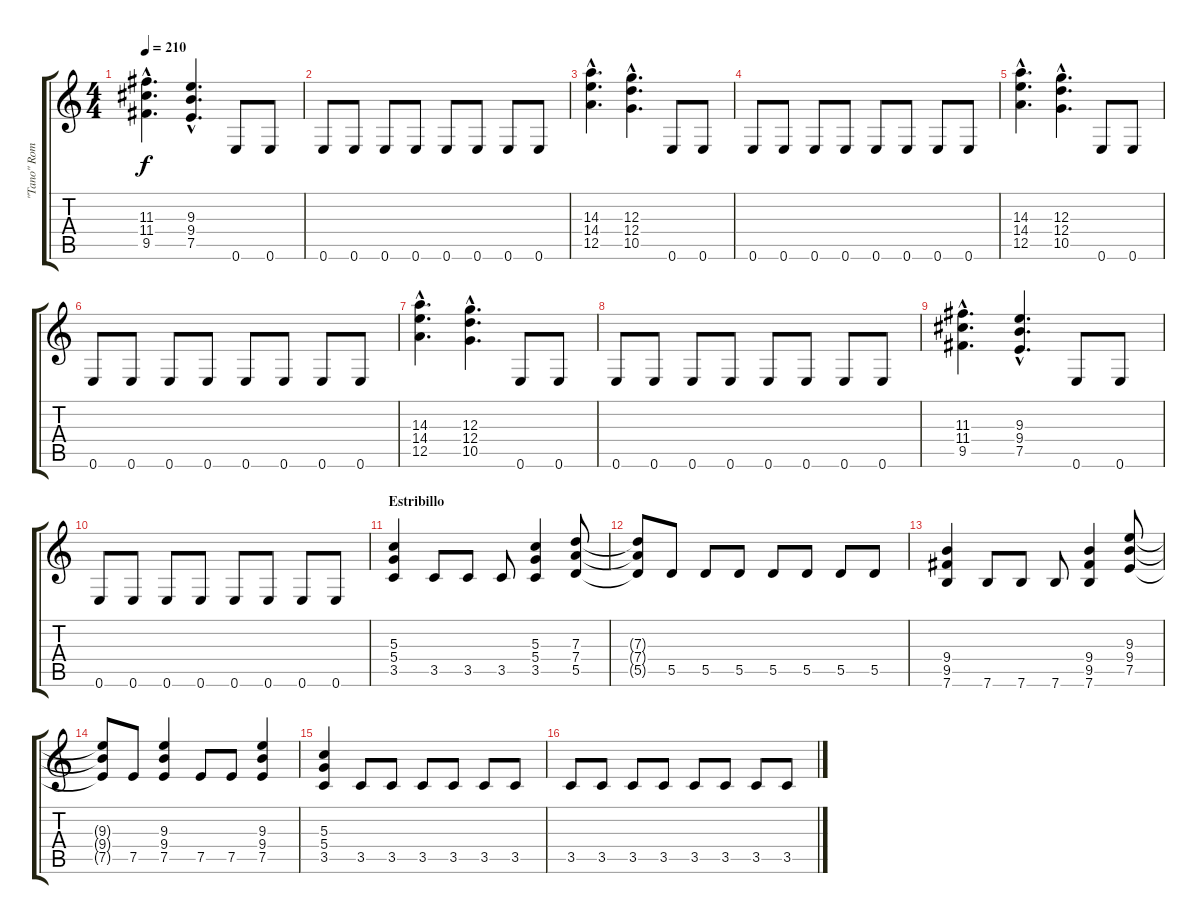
\track ("\"Tano\" Romano" "\"Tano\" Rom") {instrument distortionguitar}
\staff {score tabs}
\tuning (E4 B3 G3 D3 A2 E2) {hide}
\ts (4 4)
\tempo 210
\clef g2
\ks c
(11.3{hac} 11.4{hac} 9.5{hac}).4{d dy f} (9.3{hac} 9.4{hac} 7.5{hac}).4{d} 0.6.8 0.6.8 |
0.6.8 0.6.8 0.6.8 0.6.8 0.6.8 0.6.8 0.6.8 0.6.8 |
(14.3{hac} 14.4{hac} 12.5{hac}).4{d} (12.3{hac} 12.4{hac} 10.5{hac}).4{d} 0.6.8 0.6.8 |
0.6.8 0.6.8 0.6.8 0.6.8 0.6.8 0.6.8 0.6.8 0.6.8 |
(14.3{hac} 14.4{hac} 12.5{hac}).4{d} (12.3{hac} 12.4{hac} 10.5{hac}).4{d} 0.6.8 0.6.8 |
0.6.8 0.6.8 0.6.8 0.6.8 0.6.8 0.6.8 0.6.8 0.6.8 |
(14.3{hac} 14.4{hac} 12.5{hac}).4{d} (12.3{hac} 12.4{hac} 10.5{hac}).4{d} 0.6.8 0.6.8 |
0.6.8 0.6.8 0.6.8 0.6.8 0.6.8 0.6.8 0.6.8 0.6.8 |
(11.3{hac} 11.4{hac} 9.5{hac}).4{d} (9.3{hac} 9.4{hac} 7.5{hac}).4{d} 0.6.8 0.6.8 |
0.6.8 0.6.8 0.6.8 0.6.8 0.6.8 0.6.8 0.6.8 0.6.8 |
\section ("" "Estribillo")
(5.3 5.4 3.5).4 3.5.8 3.5.8 3.5.8 (5.3 5.4 3.5).4 (7.3 7.4 5.5).8 |
(7.3{t} 7.4{t} 5.5{t}).8 5.5.8 5.5.8 5.5.8 5.5.8 5.5.8 5.5.8 5.5.8 |
(9.4 9.5 7.6).4 7.6.8 7.6.8 7.6.8 (9.4 9.5 7.6).4 (9.3 9.4 7.5).8 |
(9.3{t} 9.4{t} 7.5{t}).8 7.5.8 (9.3 9.4 7.5).4 7.5.8 7.5.8 (9.3 9.4 7.5).4 |
(5.3 5.4 3.5).4 3.5.8 3.5.8 3.5.8 3.5.8 3.5.8 3.5.8 |
3.5.8 3.5.8 3.5.8 3.5.8 3.5.8 3.5.8 3.5.8 3.5.8
